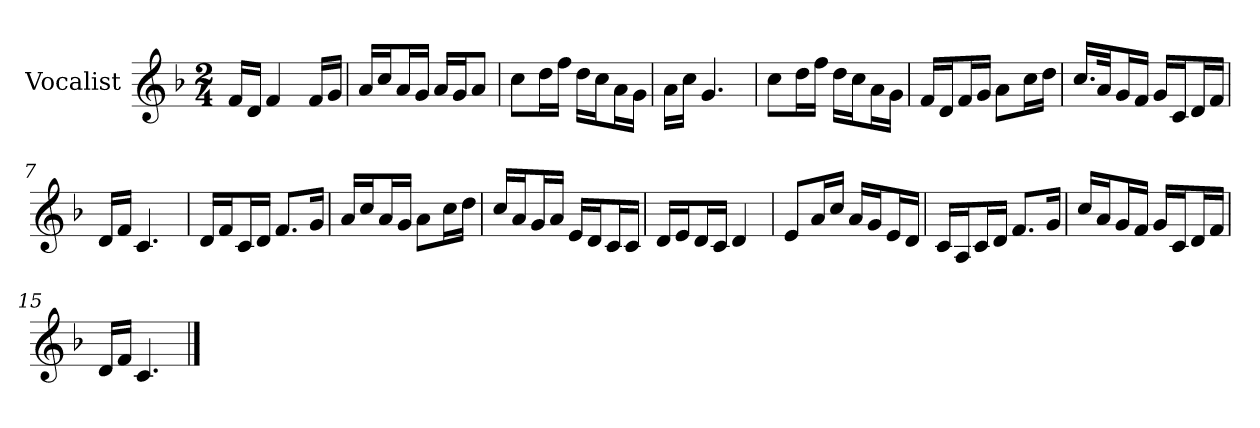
**kern
*part1
*staff1
*I"Vocalist
*k[b-]
*F:
*M2/4
=
16fLL
16dJJ
4f
16fLL
16gJJ
=1
16aLL
16ccJ
16aL
16gJJ
16aLL
16gJ
8aJ
=2
8ccL
16ddL
16ffJJ
16ddLL
16ccJ
16aL
16gJJ
=3
16aLL
16ccJJ
4.g
=4
8ccL
16ddL
16ffJJ
16ddLL
16ccJ
16aL
16gJJ
=5
16fLL
16dJ
16fL
16gJJ
8aL
16ccL
16ddJJ
=6
16.ccLL
32aJk
16gL
16fJJ
16gLL
16cJ
16dL
16fJJ
=7
16dLL
16fJJ
4.c
=8
16dLL
16fJ
16cL
16dJJ
8.fL
16gJk
=9
16aLL
16ccJ
16aL
16gJJ
8aL
16ccL
16ddJJ
=10
16ccLL
16aJ
16gL
16aJJ
16eLL
16dJ
16cL
16cJJ
=11
16dLL
16eJ
16dL
16cJJ
4d
=12
8eL
16aL
16ccJJ
16aLL
16gJ
16eL
16dJJ
=13
16cLL
16AJ
16cL
16dJJ
8.fL
16gJk
=14
16ccLL
16aJ
16gL
16fJJ
16gLL
16cJ
16dL
16fJJ
=15
16dLL
16fJJ
4.c
==
*-
